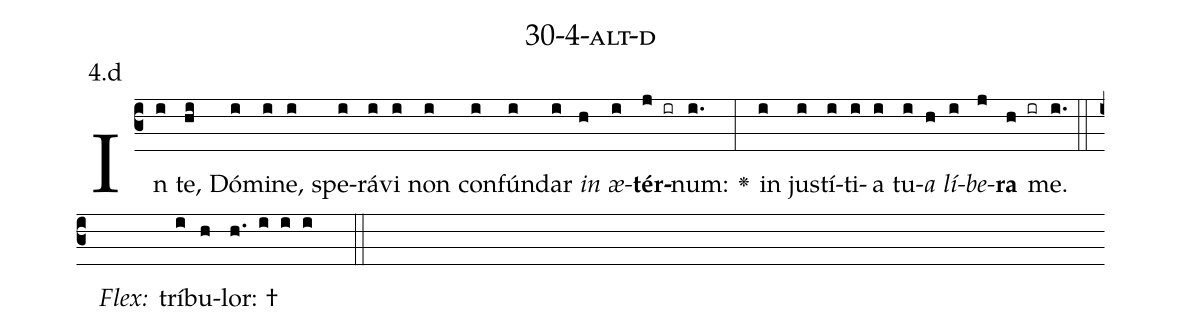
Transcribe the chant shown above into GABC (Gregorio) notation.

name: 30-4-alt-d;
annotation: 4.d;
%%
(c3)In(i) te,(hi) Dó(i)mi(i)ne,(i) spe(i)rá(i)vi(i) non(i) con(i)fún(i)dar(i) <i>in</i>(h) <i>æ</i>(i)<b>tér</b>(j ir)num:(i.) <v>\greheightstar</v>(:) in(i) jus(i)tí(i)ti(i)a(i) tu(i)<i>a</i>(h) <i>lí</i>(i)<i>be</i>(j)<b>ra</b>(h ir) me.(i.) (::)
<i>Flex:</i>()  trí(i)bu(h)lor: †(h. i i i  ::)

%E(i) u(h) o(i) u(j) a(h) e.(i.) (::)
